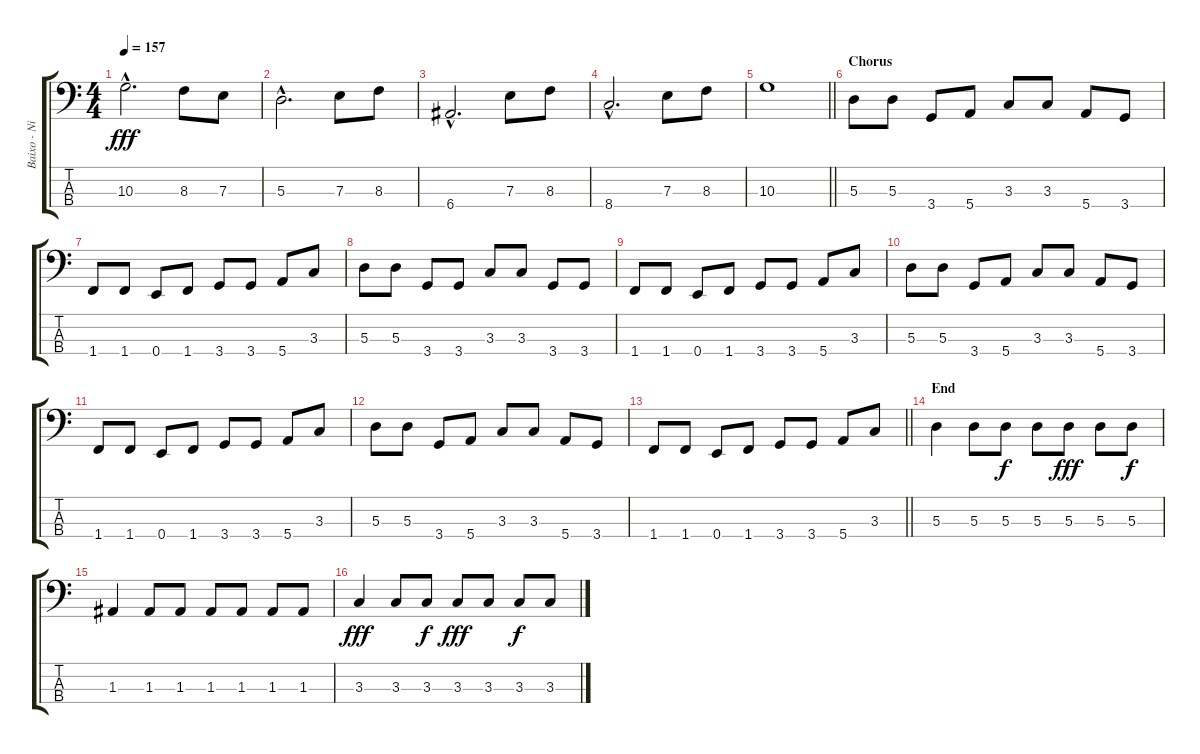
\track ("Baixo - Nikola" "Baixo - Ni") {instrument electricbasspick}
\staff {score tabs}
\tuning (G2 D2 A1 E1) {hide}
\ts (4 4)
\tempo 157
\clef f4
\ks c
10.3{hac}.2{d dy fff} 8.3.8 7.3.8 |
5.3{hac}.2{d} 7.3.8 8.3.8 |
6.4{hac}.2{d} 7.3.8 8.3.8 |
8.4{hac}.2{d} 7.3.8 8.3.8 |
\barLineRight lightlight
10.3.1 |
\section ("" "Chorus")
5.3.8 5.3.8 3.4.8 5.4.8 3.3.8 3.3.8 5.4.8 3.4.8 |
1.4.8 1.4.8 0.4.8 1.4.8 3.4.8 3.4.8 5.4.8 3.3.8 |
5.3.8 5.3.8 3.4.8 3.4.8 3.3.8 3.3.8 3.4.8 3.4.8 |
1.4.8 1.4.8 0.4.8 1.4.8 3.4.8 3.4.8 5.4.8 3.3.8 |
5.3.8 5.3.8 3.4.8 5.4.8 3.3.8 3.3.8 5.4.8 3.4.8 |
1.4.8 1.4.8 0.4.8 1.4.8 3.4.8 3.4.8 5.4.8 3.3.8 |
5.3.8 5.3.8 3.4.8 5.4.8 3.3.8 3.3.8 5.4.8 3.4.8 |
\barLineRight lightlight
1.4.8 1.4.8 0.4.8 1.4.8 3.4.8 3.4.8 5.4.8 3.3.8 |
\section ("" "End")
5.3.4 5.3.8 5.3.8{dy f} 5.3.8 5.3.8{dy fff} 5.3.8 5.3.8{dy f} |
1.3.4 1.3.8 1.3.8 1.3.8 1.3.8 1.3.8 1.3.8 |
3.3.4{dy fff} 3.3.8 3.3.8{dy f} 3.3.8{dy fff} 3.3.8 3.3.8{dy f} 3.3.8
